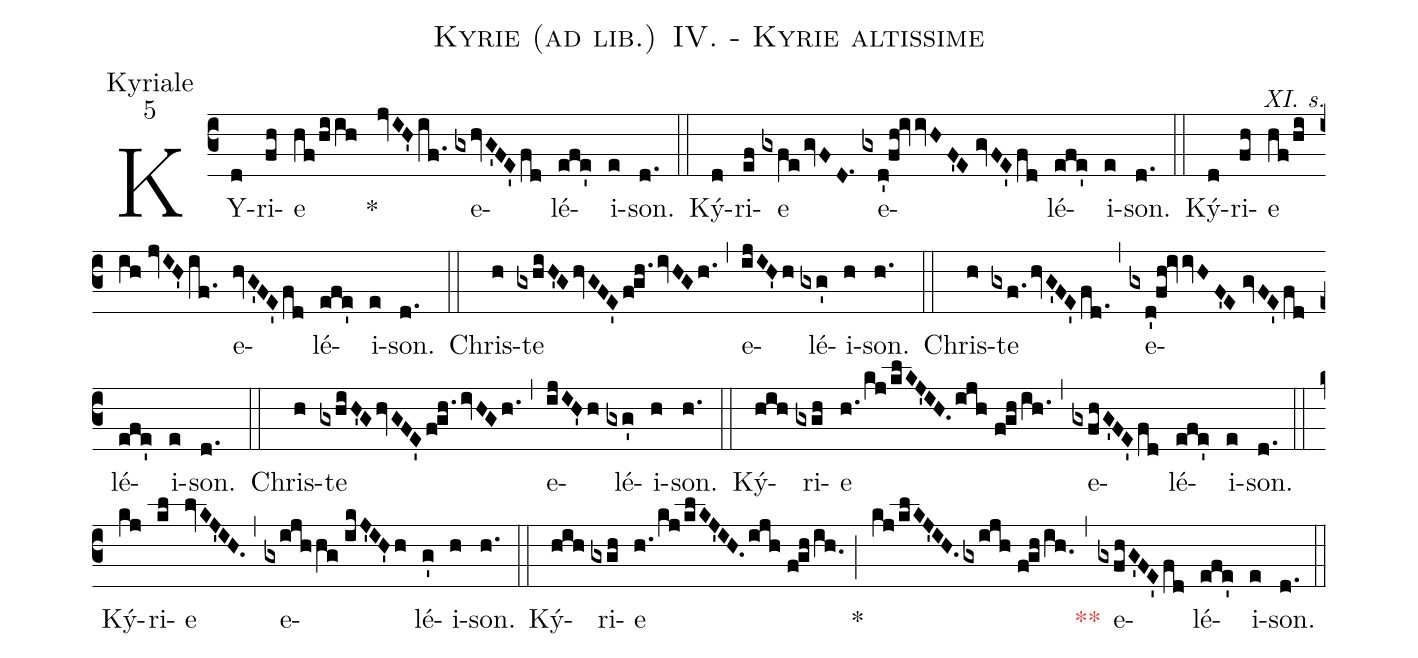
name:Kyrie (ad lib.) IV. - Kyrie altissime;
office-part:Kyriale;
mode:5;
commentary:XI. s.;
%%
(c3) KY(d)ri(fh)e(hf/hiih) *{ }(jvIH'if.) e(gxhvG'FE'fd)lé(efe')i(e)son.(d.) (::)
Ký(d)ri(ef)e(gxfegvFD.1) e(gxd'!fh!ivvHF'E//gvFE'fd)lé(efe')i(e)son.(d.) (::)
Ký(d)ri(fh)e(hf/hiih//jvIH'if.) e(hvG'FE'fd)lé(efe')i(e)son.(d.) (::)
Chris(h)te(gxhiH'GhvGFE'/f!gh./ivHGh.) (,) e(ijIH'h)lé(gxg')i(h)son.(h.) (::)
Chris(h)te(gxf./hvG'FE'/fd.) (,) e(gx!d'!fh!ivvHF'E//gvFE'/fd)lé(efe')i(e)son.(d.) (::)
Chris(h)te(gxhiH'G/hvGFE'/f!gh./ivHGh.) (,) e(ijIH'h)lé(gxg')i(h)son.(h.) (::)
Ký(hih)ri(gxgh)e(h./kj/klKJ'IH.0/ijh//f!gh/ih.) (,) e(gxfhG'FE'fd)lé(efe')i(e)son.(d.) (::)
Ký(kj)ri(kl)e(lvKJ'IH.) (,) e(gxijhhg//ikJ'IH'h)lé(g')i(h)son.(h.) (::)
Ký(hih)ri(gxgh)e(h./kj/klKJ'IH./ijh//f!gh/ih.0) ~~~~~*(;) (kj/klKJ'IH./gxijh//f!gh/ih.0) ~~~~~<c>**</c>(,) e(gxfhG'FE'fd)lé(efe')i(e)son.(d.) (::)
